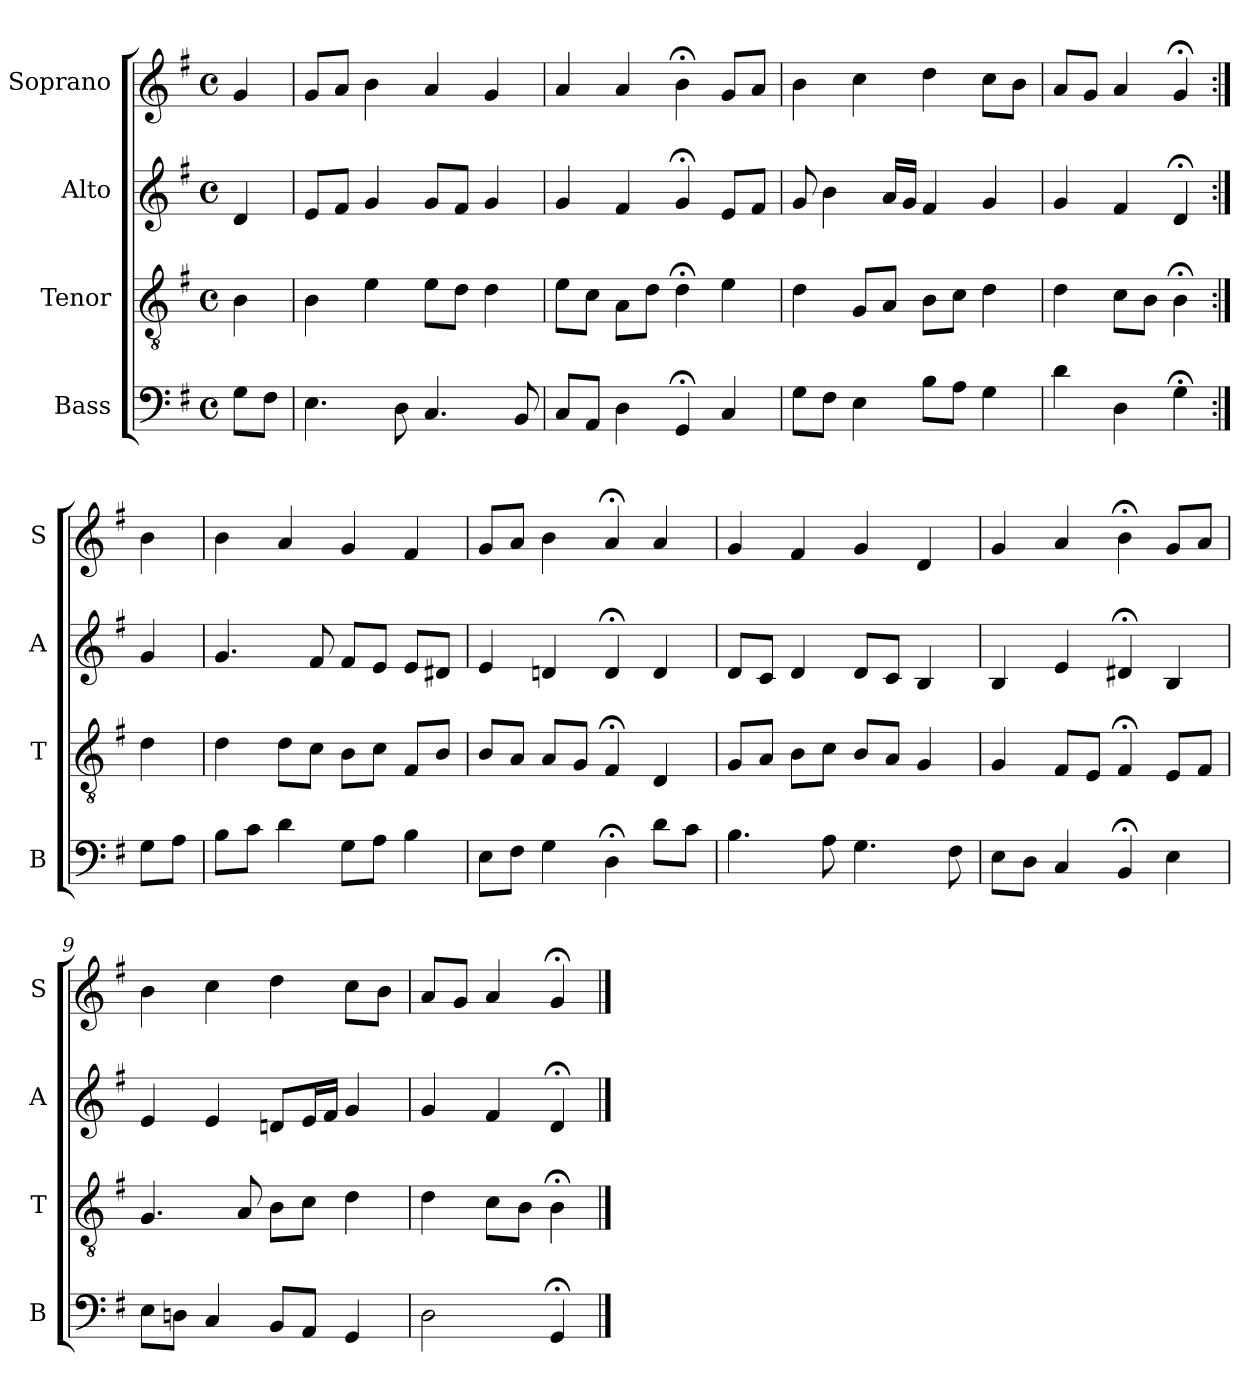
**kern	**kern	**kern	**kern
*part4	*part3	*part2	*part1
*staff4	*staff3	*staff2	*staff1
*I"Bass	*I"Tenor	*I"Alto	*I"Soprano
*I'B	*I'T	*I'A	*I'S
*clefF4	*clefGv2	*clefG2	*clefG2
*k[f#]	*k[f#]	*k[f#]	*k[f#]
*G:	*G:	*G:	*G:
*M4/4	*M4/4	*M4/4	*M4/4
*met(c)	*met(c)	*met(c)	*met(c)
*MM100	*MM100	*MM100	*MM100
=	=	=	=
8GL	4B	4d	4g
8F#J	.	.	.
=1	=1	=1	=1
4.E	4B	8eL	8gL
.	.	8f#J	8aJ
.	4e	4g	4b
8D	.	.	.
4.C	8eL	8gL	4a
.	8dJ	8f#J	.
.	4d	4g	4g
8BB	.	.	.
=2	=2	=2	=2
8CL	8eL	4g	4a
8AAJ	8cJ	.	.
4D	8AL	4f#	4a
.	8dJ	.	.
4GG;<	4d;<	4g;<	4b;<
4C	4e	8eL	8gL
.	.	8f#J	8aJ
=3	=3	=3	=3
8GL	4d	8g	4b
8F#J	.	4b	.
4E	8GL	.	4cc
.	8AJ	16aLL	.
.	.	16gJJ	.
8BL	8BL	4f#	4dd
8AJ	8cJ	.	.
4G	4d	4g	8ccL
.	.	.	8bJ
=4	=4	=4	=4
4d	4d	4g	8aL
.	.	.	8gJ
4D	8cL	4f#	4a
.	8BJ	.	.
4G;<	4B;<	4d;<	4g;<
=:|!	=:|!	=:|!	=:|!
8GL	4d	4g	4b
8AJ	.	.	.
=5	=5	=5	=5
8BL	4d	4.g	4b
8cJ	.	.	.
4d	8dL	.	4a
.	8cJ	8f#	.
8GL	8BL	8f#L	4g
8AJ	8cJ	8eJ	.
4B	8F#L	8eL	4f#
.	8BJ	8d#XJ	.
=6	=6	=6	=6
8EL	8BL	4e	8gL
8F#J	8AJ	.	8aJ
4G	8AL	4dn	4b
.	8GJ	.	.
4D;<	4F#;<	4d;<	4a;<
8dL	4D	4d	4a
8cJ	.	.	.
=7	=7	=7	=7
4.B	8GL	8dL	4g
.	8AJ	8cJ	.
.	8BL	4d	4f#
8A	8cJ	.	.
4.G	8BL	8dL	4g
.	8AJ	8cJ	.
.	4G	4B	4d
8F#	.	.	.
=8	=8	=8	=8
8EL	4G	4B	4g
8DJ	.	.	.
4C	8F#L	4e	4a
.	8EJ	.	.
4BB;<	4F#;<	4d#X;<	4b;<
4E	8EL	4B	8gL
.	8F#J	.	8aJ
=9	=9	=9	=9
8EL	4.G	4e	4b
8DnJ	.	.	.
4C	.	4e	4cc
.	8A	.	.
8BBL	8BL	8dnL	4dd
8AAJ	8cJ	16eL	.
.	.	16f#JJ	.
4GG	4d	4g	8ccL
.	.	.	8bJ
=10	=10	=10	=10
2D	4d	4g	8aL
.	.	.	8gJ
.	8cL	4f#	4a
.	8BJ	.	.
4GG;<	4B;<	4d;<	4g;<
==	==	==	==
*-	*-	*-	*-
